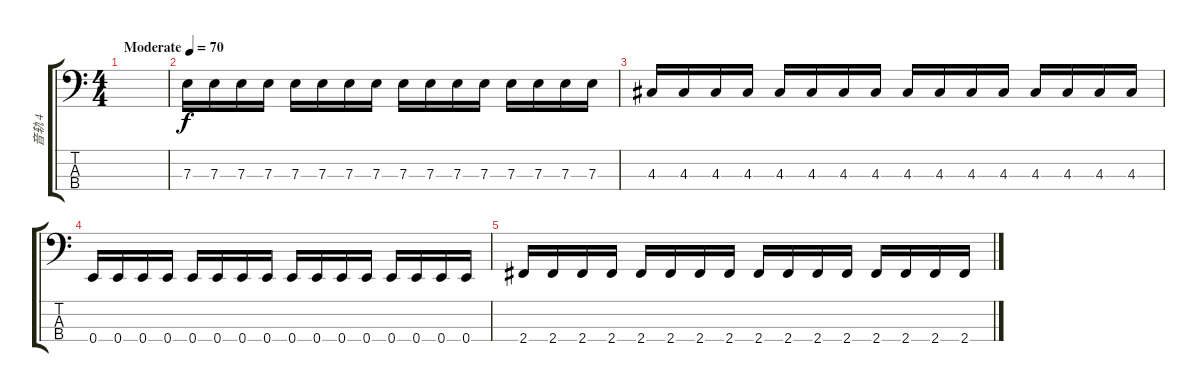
\track ("音轨 4" "音轨 4") {instrument electricbassfinger}
\staff {score tabs}
\tuning (G2 D2 A1 E1) {hide}
\ts (4 4)
\tempo (70 "Moderate")
\clef f4
\ks c
|
7.3.16 7.3.16 7.3.16 7.3.16 7.3.16 7.3.16 7.3.16 7.3.16 7.3.16 7.3.16 7.3.16 7.3.16 7.3.16 7.3.16 7.3.16 7.3.16 |
4.3.16 4.3.16 4.3.16 4.3.16 4.3.16 4.3.16 4.3.16 4.3.16 4.3.16 4.3.16 4.3.16 4.3.16 4.3.16 4.3.16 4.3.16{txt ""} 4.3.16 |
0.4.16 0.4.16 0.4.16 0.4.16 0.4.16 0.4.16 0.4.16 0.4.16 0.4.16 0.4.16 0.4.16 0.4.16 0.4.16 0.4.16 0.4.16 0.4.16 |
2.4.16 2.4.16 2.4.16 2.4.16 2.4.16 2.4.16 2.4.16 2.4.16 2.4.16 2.4.16 2.4.16 2.4.16 2.4.16 2.4.16 2.4.16 2.4.16
